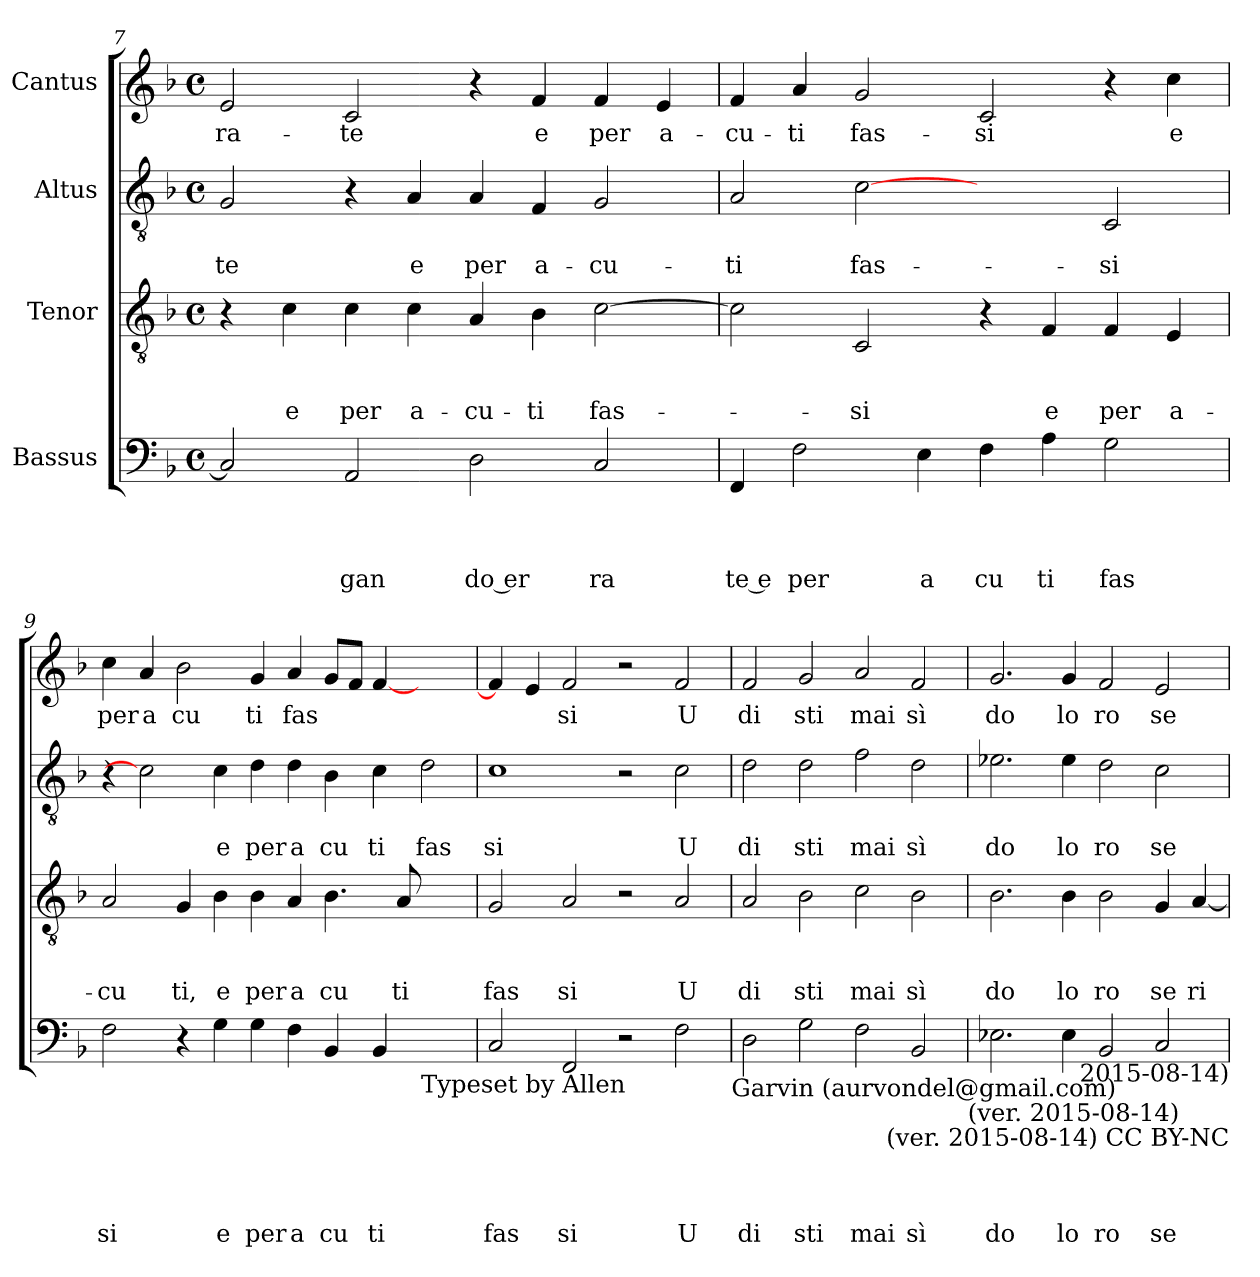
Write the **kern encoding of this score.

**kern	**text	**text	**text	**text	**kern	**text	**text	**text	**kern	**text	**text	**kern	**text
*part4	*part4	*part4	*part4	*part4	*part3	*part3	*part3	*part3	*part2	*part2	*part2	*part1	*part1
*staff4	*staff4	*staff4	*staff4	*staff4	*staff3	*staff3	*staff3	*staff3	*staff2	*staff2	*staff2	*staff1	*staff1
*I"Bassus	*	*	*	*	*I"Tenor	*	*	*	*I"Altus	*	*	*I"Cantus	*
*clefF4	*	*	*	*	*clefGv2	*	*	*	*clefGv2	*	*	*clefG2	*
*k[b-]	*	*	*	*	*k[b-]	*	*	*	*k[b-]	*	*	*k[b-]	*
*F:	*	*	*	*	*F:	*	*	*	*F:	*	*	*F:	*
*M4/4	*	*	*	*	*M4/4	*	*	*	*M4/4	*	*	*M4/4	*
*met(c)	*	*	*	*	*met(c)	*	*	*	*met(c)	*	*	*met(c)	*
=7	=7	=7	=7	=7	=7	=7	=7	=7	=7	=7	=7	=7	=7
!	!	!	!	!	!	!	!	!	!	!	!LO:LY:b	!	!LO:LY:b
2C/]	.	.	.	.	4r	.	.	.	2G/	.	-te	2e/	-ra-
!	!	!	!	!	!	!	!	!LO:LY:b	!	!	!	!	!
.	.	.	.	.	4c\	.	.	e	.	.	.	.	.
!	!	!	!	!LO:LY:b	!	!	!	!LO:LY:b	!	!	!	!	!LO:LY:b
2AA/	.	.	.	gan	4c\	.	.	per	4r	.	.	2c/	-te
!	!	!	!	!	!	!	!	!LO:LY:b	!	!	!LO:LY:b	!	!
.	.	.	.	.	4c\	.	.	a-	4A/	.	e	.	.
!	!	!	!	!LO:LY:b:rj	!	!	!	!LO:LY:b	!	!	!LO:LY:b	!	!
2D\	.	.	.	do er	4A/	.	.	-cu-	4A/	.	per	4r	.
!	!	!	!	!	!	!	!	!LO:LY:b	!	!	!LO:LY:b	!	!LO:LY:b
.	.	.	.	.	4B-\	.	.	-ti	4F/	.	a-	4f/	e
!	!	!	!	!LO:LY:b	!	!	!	!LO:LY:b	!	!	!LO:LY:b	!	!LO:LY:b
2C/	.	.	.	ra	[>2c\	.	.	fas-	2G/	.	-cu-	4f/	per
!	!	!	!	!	!	!	!	!	!	!	!	!	!LO:LY:b
.	.	.	.	.	.	.	.	.	.	.	.	4e/	a-
=8	=8	=8	=8	=8	=8	=8	=8	=8	=8	=8	=8	=8	=8
!	!	!	!	!LO:LY:b:rj	!	!	!	!	!	!	!LO:LY:b	!	!LO:LY:b
4FF/	.	.	.	te e	2c\]	.	.	.	2A/	.	-ti	4f/	-cu-
!	!	!	!	!LO:LY:b	!	!	!	!	!	!	!	!	!LO:LY:b
2F\	.	.	.	per	.	.	.	.	.	.	.	4a/	-ti
!	!	!	!	!	!	!	!	!LO:LY:b	!	!	!LO:LY:b	!	!LO:LY:b
.	.	.	.	.	2C/	.	.	-si	[2c	.	fas-	2g/	fas-
!	!	!	!	!LO:LY:b	!	!	!	!	!	!	!	!	!
4E\	.	.	.	a	.	.	.	.	.	.	.	.	.
!	!	!	!	!LO:LY:b	!	!	!	!	!	!	!	!	!LO:LY:b
4F\	.	.	.	cu	4r	.	.	.	2ryy	.	.	2c/	-si
!	!	!	!	!LO:LY:b	!	!	!	!LO:LY:b	!	!	!	!	!
4A\	.	.	.	ti	4F/	.	.	e	.	.	.	.	.
!	!	!	!	!LO:LY:b	!	!	!	!LO:LY:b	!	!	!LO:LY:b	!	!
2G\	.	.	.	fas	4F/	.	.	per	2C/	.	-si	4r	.
!	!	!	!	!	!	!	!	!LO:LY:b	!	!	!	!	!LO:LY:b
.	.	.	.	.	4E/	.	.	a-	.	.	.	4cc\	e
!!LO:PB:g=z
=9	=9	=9	=9	=9	=9	=9	=9	=9	=9	=9	=9	=9	=9
!	!	!	!	!LO:LY:b	!	!	!	!LO:LY:b	!	!	!	!	!LO:LY:b
2F\	.	.	.	si	2A/	.	.	-cu	4r	.	.	4cc\	per
!	!	!	!	!	!	!	!	!	!	!	!	!	!LO:LY:b
.	.	.	.	.	.	.	.	.	2c]	.	.	4a/	a
!	!	!	!	!	!	!	!	!LO:LY:b	!	!	!	!	!LO:LY:b
4r	.	.	.	.	4G/	.	.	ti,	.	.	.	2b-\	cu
!	!	!	!	!LO:LY:b	!	!	!	!LO:LY:b	!	!	!LO:LY:b	!	!
4G\	.	.	.	e	4B-\	.	.	e	4c\	.	e	.	.
!	!	!	!	!LO:LY:b	!	!	!	!LO:LY:b	!	!	!LO:LY:b	!	!LO:LY:b
4G\	.	.	.	per	4B-\	.	.	per	4d\	.	per	4g/	ti
!	!	!	!	!LO:LY:b	!	!	!	!LO:LY:b	!	!	!LO:LY:b	!	!LO:LY:b
4F\	.	.	.	a	4A/	.	.	a	4d\	.	a	4a/	fas
!	!	!	!	!LO:LY:b	!	!	!	!LO:LY:b	!	!	!LO:LY:b	!	!
4BB-/	.	.	.	cu	4.B-\	.	.	cu	4B-\	.	cu	8g/L	.
.	.	.	.	.	.	.	.	.	.	.	.	8f/J	.
!	!	!	!	!LO:LY:b	!	!	!	!	!	!	!LO:LY:b	!	!
4BB-/	.	.	.	ti	.	.	.	.	4c\	.	ti	[<4f/	.
!	!	!	!	!	!	!	!	!LO:LY:b	!	!	!	!	!
.	.	.	.	.	8A/	.	.	ti	.	.	.	.	.
!LO:TX:b:t=Typeset by Allen	!	!	!	!	!	!	!	!	!	!	!	!	!
!	!	!	!	!	!	!	!	!	!	!	!LO:LY:b	!	!
2ryy	.	.	.	.	2ryy	.	.	.	2d\	.	fas	2ryy	.
=10	=10	=10	=10	=10	=10	=10	=10	=10	=10	=10	=10	=10	=10
!	!	!	!	!LO:LY:b	!	!	!	!LO:LY:b	!	!	!LO:LY:b	!	!
2C/	.	.	.	fas	2G/	.	.	fas	1c	.	si	4f/]	.
.	.	.	.	.	.	.	.	.	.	.	.	4e/	.
!	!	!	!	!LO:LY:b	!	!	!	!LO:LY:b	!	!	!	!	!LO:LY:b
2FF/	.	.	.	si	2A/	.	.	si	.	.	.	2f/	si
2r	.	.	.	.	2r	.	.	.	2r	.	.	2r	.
!	!	!	!	!LO:LY:b	!	!	!	!LO:LY:b	!	!	!LO:LY:b	!	!LO:LY:b
2F\	.	.	.	U	2A/	.	.	U	2c\	.	U	2f/	U
!LO:TX:b:t=Garvin (aurvondel@gmail.com)	!	!	!	!	!	!	!	!	!	!	!	!	!
=11	=11	=11	=11	=11	=11	=11	=11	=11	=11	=11	=11	=11	=11
!	!	!	!	!LO:LY:b	!	!	!	!LO:LY:b	!	!	!LO:LY:b	!	!LO:LY:b
2D\	.	.	.	di	2A/	.	.	di	2d\	.	di	2f/	di
!	!	!	!	!LO:LY:b	!	!	!	!LO:LY:b	!	!	!LO:LY:b	!	!LO:LY:b
2G\	.	.	.	sti	2B-\	.	.	sti	2d\	.	sti	2g/	sti
!	!	!	!	!LO:LY:b	!	!	!	!LO:LY:b	!	!	!LO:LY:b	!	!LO:LY:b
2F\	.	.	.	mai	2c\	.	.	mai	2f\	.	mai	2a/	mai
!	!	!	!	!LO:LY:b	!	!	!	!LO:LY:b	!	!	!LO:LY:b	!	!LO:LY:b
2BB-/	.	.	.	sì	2B-\	.	.	sì	2d\	.	sì	2f/	sì
!LO:TX:b:t=(ver. 2015-08-14)	!	!	!	!	!	!	!	!	!	!	!	!	!
=12	=12	=12	=12	=12	=12	=12	=12	=12	=12	=12	=12	=12	=12
!	!	!	!	!LO:LY:b	!	!	!	!LO:LY:b	!	!	!LO:LY:b	!	!LO:LY:b
2.E-X\	.	.	.	do	2.B-\	.	.	do	2.e-X\	.	do	2.g/	do
!	!	!	!	!LO:LY:b	!	!	!	!LO:LY:b	!	!	!LO:LY:b	!	!LO:LY:b
4E-\	.	.	.	lo	4B-\	.	.	lo	4e-\	.	lo	4g/	lo
!	!	!	!	!LO:LY:b	!	!	!	!LO:LY:b	!	!	!LO:LY:b	!	!LO:LY:b
2BB-/	.	.	.	ro	2B-\	.	.	ro	2d\	.	ro	2f/	ro
!	!	!	!	!LO:LY:b	!	!	!	!LO:LY:b	!	!	!LO:LY:b	!	!LO:LY:b
2C/	.	.	.	se	4G/	.	.	se	2c\	.	se	2e/	se
!	!	!	!	!	!	!	!	!LO:LY:b	!	!	!	!	!
.	.	.	.	.	[<4A/	.	.	ri	.	.	.	.	.
!LO:TX:b:t=(ver. 2015-08-14) CC BY-NC	!	!	!	!	!	!	!	!	!	!	!	!	!
!LO:TX:b:t=2015-08-14)	!	!	!	!	!	!	!	!	!	!	!	!	!
=	=	=	=	=	=	=	=	=	=	=	=	=	=
*-	*-	*-	*-	*-	*-	*-	*-	*-	*-	*-	*-	*-	*-
